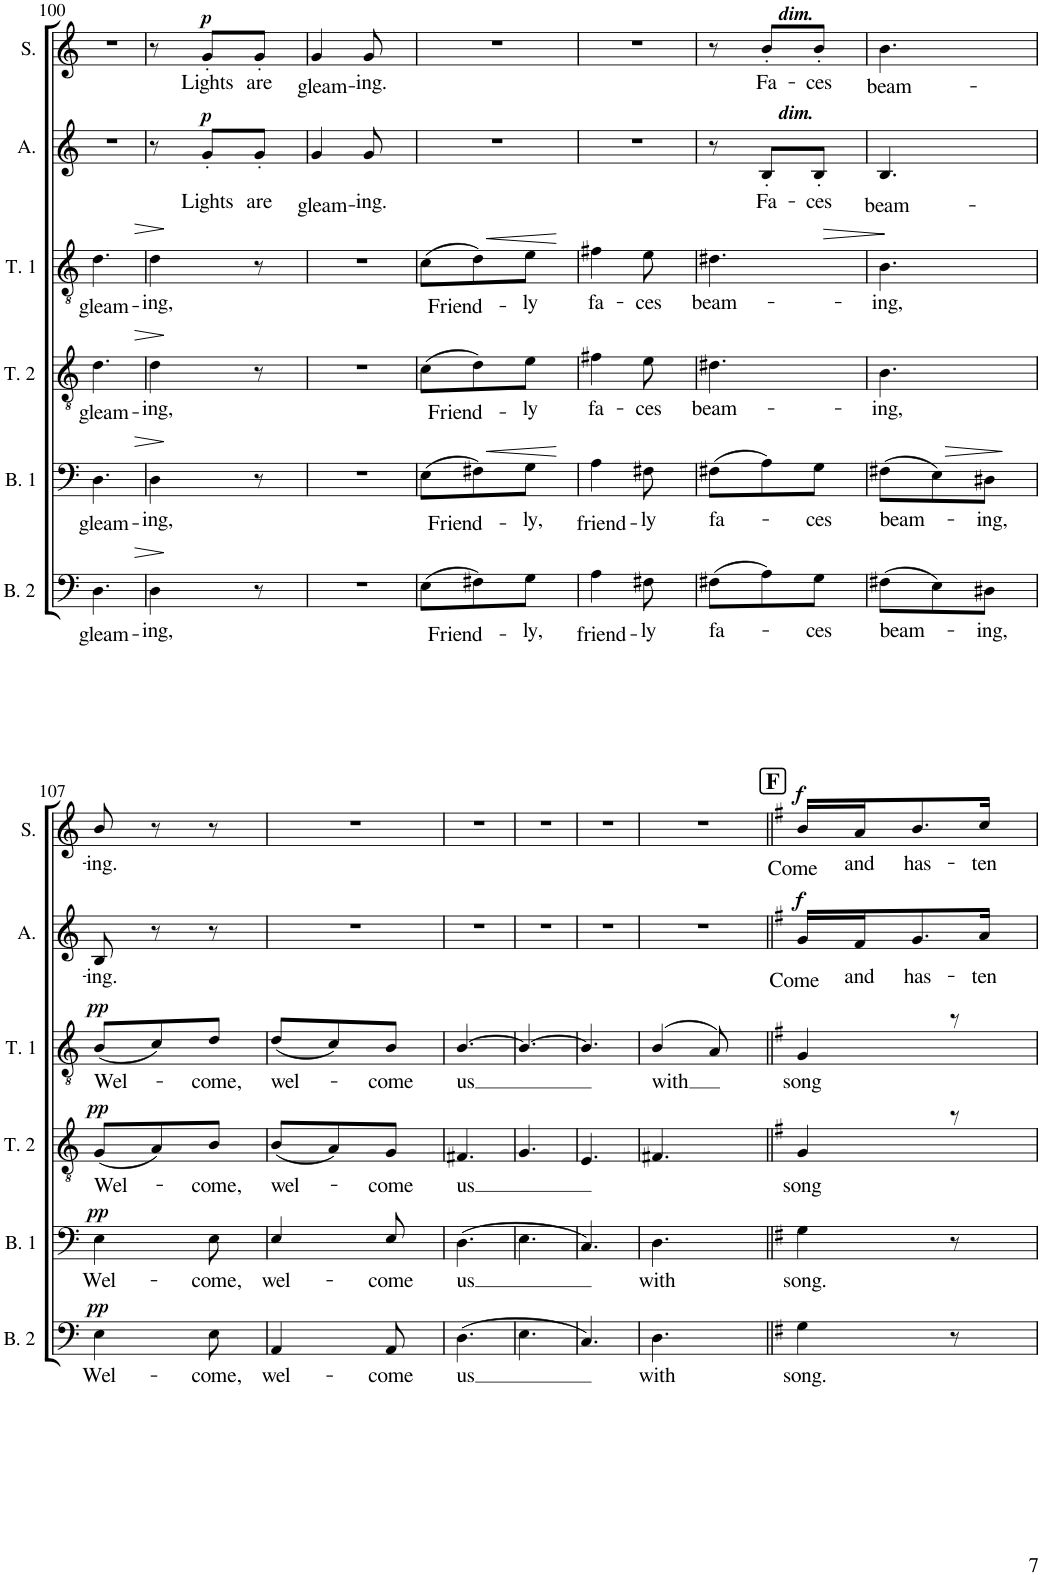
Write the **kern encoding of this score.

**kern	**text	**dynam	**kern	**text	**dynam	**kern	**text	**dynam	**kern	**text	**dynam	**kern	**text	**dynam	**kern	**text	**dynam
*part6	*part6	*part6	*part5	*part5	*part5	*part4	*part4	*part4	*part3	*part3	*part3	*part2	*part2	*part2	*part1	*part1	*part1
*staff6	*staff6	*staff6	*staff5	*staff5	*staff5	*staff4	*staff4	*staff4	*staff3	*staff3	*staff3	*staff2	*staff2	*staff2	*staff1	*staff1	*staff1
*I"Basse 2	*	*	*I"Basse 1	*	*	*I"Ténor 2	*	*	*I"Ténor 1	*	*	*I"Alto	*	*	*I"Soprano	*	*
*I'B. 2	*	*	*I'B. 1	*	*	*I'T. 2	*	*	*I'T. 1	*	*	*I'A.	*	*	*I'S.	*	*
!!LO:PB:g=z
*clefF4	*	*	*clefF4	*	*	*clefGv2	*	*	*clefGv2	*	*	*clefG2	*	*	*clefG2	*	*
*k[]	*	*	*k[]	*	*	*k[]	*	*	*k[]	*	*	*k[]	*	*	*k[]	*	*
*M3/8	*	*	*M3/8	*	*	*M3/8	*	*	*M3/8	*	*	*M3/8	*	*	*M3/8	*	*
=100	=100	=100	=100	=100	=100	=100	=100	=100	=100	=100	=100	=100	=100	=100	=100	=100	=100
!	!LO:LY:b	!	!	!LO:LY:b	!LO:HP:b	!	!LO:LY:b	!	!	!LO:LY:b	!LO:HP:b	!	!	!	!	!	!
4.D\	gleam-	.	4.D\	gleam-	>	4.d\	gleam-	.	4.d\	gleam-	>	4.r	.	.	4.r	.	.
=101	=101	=101	=101	=101	=101	=101	=101	=101	=101	=101	=101	=101	=101	=101	=101	=101	=101
!	!LO:LY:b	!	!	!LO:LY:b	!	!	!LO:LY:b	!	!	!LO:LY:b	!	!	!	!	!	!	!
4D\	-ing,	.	4D\	-ing,	.	4d\	-ing,	.	4d\	-ing,	.	8r	.	.	8r	.	.
!	!	!	!	!	!	!	!	!	!	!	!	!	!LO:LY:b	!LO:DY:a	!	!LO:LY:b	!LO:DY:a
.	.	.	.	.	.	.	.	.	.	.	.	8g'</L	Lights	p	8g'</L	Lights	p
!	!	!	!	!	!	!	!	!	!	!	!	!	!LO:LY:b	!	!	!LO:LY:b	!
8r	.	.	8r	.	.	8r	.	.	8r	.	.	8g'</J	are	.	8g'</J	are	.
=102	=102	=102	=102	=102	=102	=102	=102	=102	=102	=102	=102	=102	=102	=102	=102	=102	=102
!	!	!	!	!	!	!	!	!	!	!	!	!	!LO:LY:b	!	!	!LO:LY:b	!
4.r	.	.	4.r	.	.	4.r	.	.	4.r	.	.	4g/	gleam-	.	4g/	gleam-	.
!	!	!	!	!	!	!	!	!	!	!	!	!	!LO:LY:b	!	!	!LO:LY:b	!
.	.	.	.	.	.	.	.	.	.	.	.	8g/	-ing.	.	8g/	-ing.	.
=103	=103	=103	=103	=103	=103	=103	=103	=103	=103	=103	=103	=103	=103	=103	=103	=103	=103
!	!LO:LY:b	!	!	!LO:LY:b	!	!	!LO:LY:b	!	!	!LO:LY:b	!	!	!	!	!	!	!
(>8E\L	Friend-	.	(>8E\L	Friend-	.	(>8c\L	Friend-	.	(>8c\L	Friend-	.	4.r	.	.	4.r	.	.
8F#X\)	.	.	8F#X\)	.	.	8d\)	.	.	8d\)	.	.	.	.	.	.	.	.
!	!LO:LY:b	!	!	!LO:LY:b	!LO:HP:b	!	!LO:LY:b	!	!	!LO:LY:b	!LO:HP:b	!	!	!	!	!	!
8G\J	-ly,	.	8G\J	-ly,	<	8e\J	-ly	.	8e\J	-ly	<	.	.	.	.	.	.
.	.	.	.	.	]	.	.	.	.	.	]	.	.	.	.	.	.
=104	=104	=104	=104	=104	=104	=104	=104	=104	=104	=104	=104	=104	=104	=104	=104	=104	=104
!	!LO:LY:b	!	!	!LO:LY:b	!	!	!LO:LY:b	!	!	!LO:LY:b	!	!	!	!	!	!	!
4A\	friend-	.	4A\	friend-	.	4f#X\	fa-	.	4f#X\	fa-	.	4.r	.	.	4.r	.	.
!	!LO:LY:b	!	!	!LO:LY:b	!	!	!LO:LY:b	!	!	!LO:LY:b	!	!	!	!	!	!	!
8F#X\	-ly	.	8F#X\	-ly	.	8e\	-ces	.	8e\	-ces	.	.	.	.	.	.	.
=105	=105	=105	=105	=105	=105	=105	=105	=105	=105	=105	=105	=105	=105	=105	=105	=105	=105
!	!LO:LY:b	!	!	!LO:LY:b	!	!	!LO:LY:b	!	!	!LO:LY:b	!	!	!	!	!	!	!
(>8F#X\L	fa-	.	(>8F#X\L	fa-	.	4.d#X\	beam-	.	4.d#X\	beam-	.	8r	.	.	8r	.	.
!	!	!	!	!	!	!	!	!	!	!	!	!	!	!	!LO:TX:a:Bi:t=dim.	!	!
!	!	!	!	!	!	!	!	!	!	!	!	!LO:TX:a:Bi:t=dim.	!	!	!	!	!
!	!	!	!	!	!	!	!	!	!	!	!	!	!LO:LY:b	!	!	!LO:LY:b	!
8A\)	.	.	8A\)	.	.	.	.	.	.	.	.	8B'</L	Fa-	.	8b'</L	Fa-	.
!	!LO:LY:b	!	!	!LO:LY:b	!	!	!	!	!	!	!	!	!LO:LY:b	!	!	!LO:LY:b	!
8G\J	-ces	.	8G\J	-ces	.	.	.	.	.	.	.	8B'</J	-ces	.	8b'</J	-ces	.
=106	=106	=106	=106	=106	=106	=106	=106	=106	=106	=106	=106	=106	=106	=106	=106	=106	=106
!	!LO:LY:b	!	!	!LO:LY:b	!	!	!LO:LY:b	!	!	!LO:LY:b	!	!	!LO:LY:b	!	!	!LO:LY:b	!
(>8F#X\L	beam-	.	(>8F#X\L	beam-	.	4.B\	-ing,	.	4.B\	-ing,	.	4.B/	beam-	.	4.b\	beam-	.
8E\)	.	.	8E\)	.	.	.	.	.	.	.	.	.	.	.	.	.	.
!	!LO:LY:b	!	!	!LO:LY:b	!	!	!	!	!	!	!	!	!	!	!	!	!
8D#X\J	-ing,	.	8D#X\J	-ing,	.	.	.	.	.	.	.	.	.	.	.	.	.
.	.	.	.	.	[	.	.	.	.	.	[	.	.	.	.	.	.
!!LO:LB:g=z
=107	=107	=107	=107	=107	=107	=107	=107	=107	=107	=107	=107	=107	=107	=107	=107	=107	=107
!	!LO:LY:b	!LO:DY:a	!	!LO:LY:b	!LO:DY:a	!	!LO:LY:b	!LO:DY:a	!	!LO:LY:b	!LO:DY:a	!	!LO:LY:b	!	!	!LO:LY:b	!
4E\	Wel-	pp	4E\	Wel-	pp	(<8G/L	Wel-	pp	(<8B/L	Wel-	pp	8B/	-ing.	.	8b/	-ing.	.
.	.	.	.	.	.	8A/)	.	.	8c/)	.	.	8r	.	.	8r	.	.
!	!LO:LY:b	!	!	!LO:LY:b	!	!	!LO:LY:b	!	!	!LO:LY:b	!	!	!	!	!	!	!
8E\	-come,	.	8E\	-come,	.	8B/J	-come,	.	8d/J	-come,	.	8r	.	.	8r	.	.
=108	=108	=108	=108	=108	=108	=108	=108	=108	=108	=108	=108	=108	=108	=108	=108	=108	=108
!	!LO:LY:b	!	!	!LO:LY:b	!	!	!LO:LY:b	!	!	!LO:LY:b	!	!	!	!	!	!	!
4AA/	wel-	.	4E/	wel-	.	(<8B/L	wel-	.	(<8d/L	wel-	.	4.r	.	.	4.r	.	.
.	.	.	.	.	.	8A/)	.	.	8c/)	.	.	.	.	.	.	.	.
!	!LO:LY:b	!	!	!LO:LY:b	!	!	!LO:LY:b	!	!	!LO:LY:b	!	!	!	!	!	!	!
8AA/	-come	.	8E/	-come	.	8G/J	-come	.	8B/J	-come	.	.	.	.	.	.	.
=109	=109	=109	=109	=109	=109	=109	=109	=109	=109	=109	=109	=109	=109	=109	=109	=109	=109
!	!LO:LY:b	!	!	!LO:LY:b	!	!	!LO:LY:b	!	!	!LO:LY:b	!	!	!	!	!	!	!
(>4.D\	us	.	(>4.D\	us	.	4.F#X/	us	.	[>4.B/	us	.	4.r	.	.	4.r	.	.
=110	=110	=110	=110	=110	=110	=110	=110	=110	=110	=110	=110	=110	=110	=110	=110	=110	=110
4.E\	.	.	4.E\	.	.	4.G/	.	.	4.B/_	.	.	4.r	.	.	4.r	.	.
=111	=111	=111	=111	=111	=111	=111	=111	=111	=111	=111	=111	=111	=111	=111	=111	=111	=111
4.C/)	.	.	4.C/)	.	.	4.E/	.	.	4.B/]	.	.	4.r	.	.	4.r	.	.
=112	=112	=112	=112	=112	=112	=112	=112	=112	=112	=112	=112	=112	=112	=112	=112	=112	=112
!	!LO:LY:b	!	!	!LO:LY:b	!	!	!	!	!	!LO:LY:b	!	!	!	!	!	!	!
4.D\	with	.	4.D\	with	.	4.F#X/	.	.	(>4B/	with	.	4.r	.	.	4.r	.	.
.	.	.	.	.	.	.	.	.	8A/)	.	.	.	.	.	.	.	.
!!LO:REH:place=s1:a:B:cj:fs=14:t=F
=113||	=113||	=113||	=113||	=113||	=113||	=113||	=113||	=113||	=113||	=113||	=113||	=113||	=113||	=113||	=113||	=113||	=113||
*k[f#]	*	*	*k[f#]	*	*	*k[f#]	*	*	*k[f#]	*	*	*k[f#]	*	*	*k[f#]	*	*
!	!LO:LY:b	!	!	!LO:LY:b	!	!	!LO:LY:b	!	!	!LO:LY:b	!	!	!LO:LY:b	!LO:DY:a	!	!LO:LY:b	!LO:DY:a
4G\	song.	.	4G\	song.	.	4G/	song	.	4G/	song	.	16g/LL	Come	f	16b/LL	Come	f
!	!	!	!	!	!	!	!	!	!	!	!	!	!LO:LY:b	!	!	!LO:LY:b	!
.	.	.	.	.	.	.	.	.	.	.	.	16f#/J	and	.	16a/J	and	.
!	!	!	!	!	!	!	!	!	!	!	!	!	!LO:LY:b	!	!	!LO:LY:b	!
.	.	.	.	.	.	.	.	.	.	.	.	8.g/	has-	.	8.b/	has-	.
8r	.	.	8r	.	.	8rb	.	.	8rb	.	.	.	.	.	.	.	.
!	!	!	!	!	!	!	!	!	!	!	!	!	!LO:LY:b	!	!	!LO:LY:b	!
.	.	.	.	.	.	.	.	.	.	.	.	16a/Jk	-ten	.	16cc/Jk	-ten	.
=	=	=	=	=	=	=	=	=	=	=	=	=	=	=	=	=	=
*-	*-	*-	*-	*-	*-	*-	*-	*-	*-	*-	*-	*-	*-	*-	*-	*-	*-
